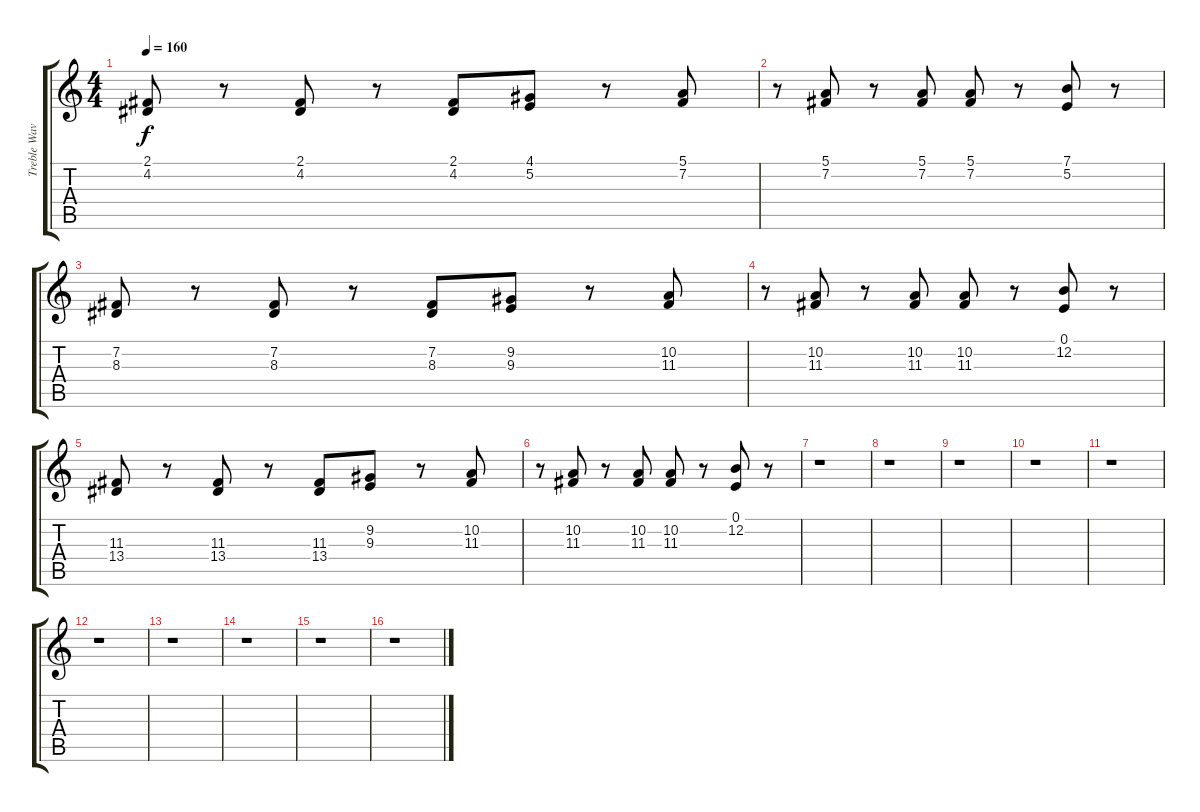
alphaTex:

\track ("Treble Waveform" "Treble Wav") {instrument lead1square}
\staff {score tabs}
\tuning (E4 B3 G3 D3 A2 E2) {hide}
\ts (4 4)
\tempo 160
\clef g2
\ks c
(2.1 4.2).8{dy f} r.8 (2.1 4.2).8 r.8 (2.1 4.2).8 (4.1 5.2).8 r.8 (5.1 7.2).8 |
r.8 (5.1 7.2).8 r.8 (5.1 7.2).8 (5.1 7.2).8 r.8 (7.1 5.2).8 r.8 |
(7.2 8.3).8 r.8 (7.2 8.3).8 r.8 (7.2 8.3).8 (9.2 9.3).8 r.8 (10.2 11.3).8 |
r.8 (10.2 11.3).8 r.8 (10.2 11.3).8 (10.2 11.3).8 r.8 (0.1 12.2).8 r.8 |
(11.3 13.4).8 r.8 (11.3 13.4).8 r.8 (11.3 13.4).8 (9.2 9.3).8 r.8 (10.2 11.3).8 |
r.8 (10.2 11.3).8 r.8 (10.2 11.3).8 (10.2 11.3).8 r.8 (0.1 12.2).8 r.8 |
r.1 |
r.1 |
r.1 |
r.1 |
r.1 |
r.1 |
r.1 |
r.1 |
r.1 |
r.1
